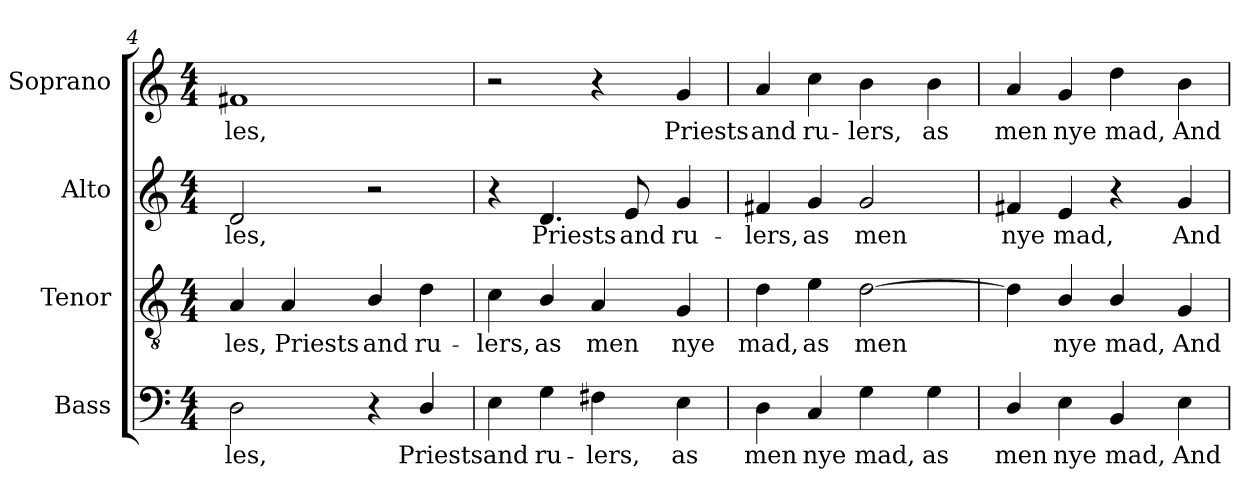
**kern	**text	**kern	**text	**kern	**text	**kern	**text
*part4	*part4	*part3	*part3	*part2	*part2	*part1	*part1
*staff4	*staff4	*staff3	*staff3	*staff2	*staff2	*staff1	*staff1
*I"Bass	*	*I"Tenor	*	*I"Alto	*	*I"Soprano	*
*I'B.	*	*I'T.	*	*I'A.	*	*I'S.	*
*clefF4	*	*clefGv2	*	*clefG2	*	*clefG2	*
*	*	*ITrd7c12	*	*	*	*	*
*k[]	*	*k[]	*	*k[]	*	*k[]	*
*C:	*	*C:	*	*C:	*	*C:	*
*M4/4	*	*M4/4	*	*M4/4	*	*M4/4	*
=4	=4	=4	=4	=4	=4	=4	=4
!	!LO:LY:b:color=#000000	!	!	!	!	!	!
!	!	!	!LO:LY:b:color=#000000	!	!	!	!
!	!	!	!	!	!LO:LY:b:color=#000000	!	!
!	!	!	!	!	!	!	!LO:LY:b:color=#000000
2Di\	-les,	4AAi/	-les,	2di/	-les,	1f#Xi	-les,
!	!	!	!LO:LY:b:color=#000000	!	!	!	!
.	.	4AAi/	Priests	.	.	.	.
!	!	!	!LO:LY:b:color=#000000	!	!	!	!
4r	.	4BBi/	and	2r	.	.	.
!	!LO:LY:b:color=#000000	!	!	!	!	!	!
!	!	!	!LO:LY:b:color=#000000	!	!	!	!
4Di/	Priests	4Di\	ru-	.	.	.	.
=5	=5	=5	=5	=5	=5	=5	=5
!	!LO:LY:b:color=#000000	!	!	!	!	!	!
!	!	!	!LO:LY:b:color=#000000	!	!	!	!
4Ei\	and	4Ci\	-lers,	4r	.	2r	.
!	!LO:LY:b:color=#000000	!	!	!	!	!	!
!	!	!	!LO:LY:b:color=#000000	!	!	!	!
!	!	!	!	!	!LO:LY:b:color=#000000	!	!
4Gi\	ru-	4BBi/	as	4.di/	Priests	.	.
!	!LO:LY:b:color=#000000	!	!	!	!	!	!
!	!	!	!LO:LY:b:color=#000000	!	!	!	!
4F#Xi\	-lers,	4AAi/	men	.	.	4r	.
!	!	!	!	!	!LO:LY:b:color=#000000	!	!
.	.	.	.	8ei/	and	.	.
!	!LO:LY:b:color=#000000	!	!	!	!	!	!
!	!	!	!LO:LY:b:color=#000000	!	!	!	!
!	!	!	!	!	!LO:LY:b:color=#000000	!	!
!	!	!	!	!	!	!	!LO:LY:b:color=#000000
4Ei\	as	4GGi/	nye	4gi/	ru-	4gi/	Priests
=6	=6	=6	=6	=6	=6	=6	=6
!	!LO:LY:b:color=#000000	!	!	!	!	!	!
!	!	!	!LO:LY:b:color=#000000	!	!	!	!
!	!	!	!	!	!LO:LY:b:color=#000000	!	!
!	!	!	!	!	!	!	!LO:LY:b:color=#000000
4Di\	men	4Di\	mad,	4f#Xi/	-lers,	4ai/	and
!	!LO:LY:b:color=#000000	!	!	!	!	!	!
!	!	!	!LO:LY:b:color=#000000	!	!	!	!
!	!	!	!	!	!LO:LY:b:color=#000000	!	!
!	!	!	!	!	!	!	!LO:LY:b:color=#000000
4Ci/	nye	4Ei\	as	4gi/	as	4cci\	ru-
!	!LO:LY:b:color=#000000	!	!	!	!	!	!
!	!	!	!LO:LY:b:color=#000000	!	!	!	!
!	!	!	!	!	!LO:LY:b:color=#000000	!	!
!	!	!	!	!	!	!	!LO:LY:b:color=#000000
4Gi\	mad,	[>2Di\	men	2gi/	men	4bi\	-lers,
!	!LO:LY:b:color=#000000	!	!	!	!	!	!
!	!	!	!	!	!	!	!LO:LY:b:color=#000000
4Gi\	as	.	.	.	.	4bi\	as
!!LO:LB:g=z
=7	=7	=7	=7	=7	=7	=7	=7
!	!LO:LY:b:color=#000000	!	!	!	!	!	!
!	!	!	!	!	!LO:LY:b:color=#000000	!	!
!	!	!	!	!	!	!	!LO:LY:b:color=#000000
4Di/	men	4Di\]	.	4f#Xi/	nye	4ai/	men
!	!LO:LY:b:color=#000000	!	!	!	!	!	!
!	!	!	!LO:LY:b:color=#000000	!	!	!	!
!	!	!	!	!	!LO:LY:b:color=#000000	!	!
!	!	!	!	!	!	!	!LO:LY:b:color=#000000
4Ei\	nye	4BBi/	nye	4ei/	mad,	4gi/	nye
!	!LO:LY:b:color=#000000	!	!	!	!	!	!
!	!	!	!LO:LY:b:color=#000000	!	!	!	!
!	!	!	!	!	!	!	!LO:LY:b:color=#000000
4BBi/	mad,	4BBi/	mad,	4r	.	4ddi\	mad,
!	!LO:LY:b:color=#000000	!	!	!	!	!	!
!	!	!	!LO:LY:b:color=#000000	!	!	!	!
!	!	!	!	!	!LO:LY:b:color=#000000	!	!
!	!	!	!	!	!	!	!LO:LY:b:color=#000000
4Ei\	And	4GGi/	And	4gi/	And	4bi\	And
=	=	=	=	=	=	=	=
*-	*-	*-	*-	*-	*-	*-	*-
